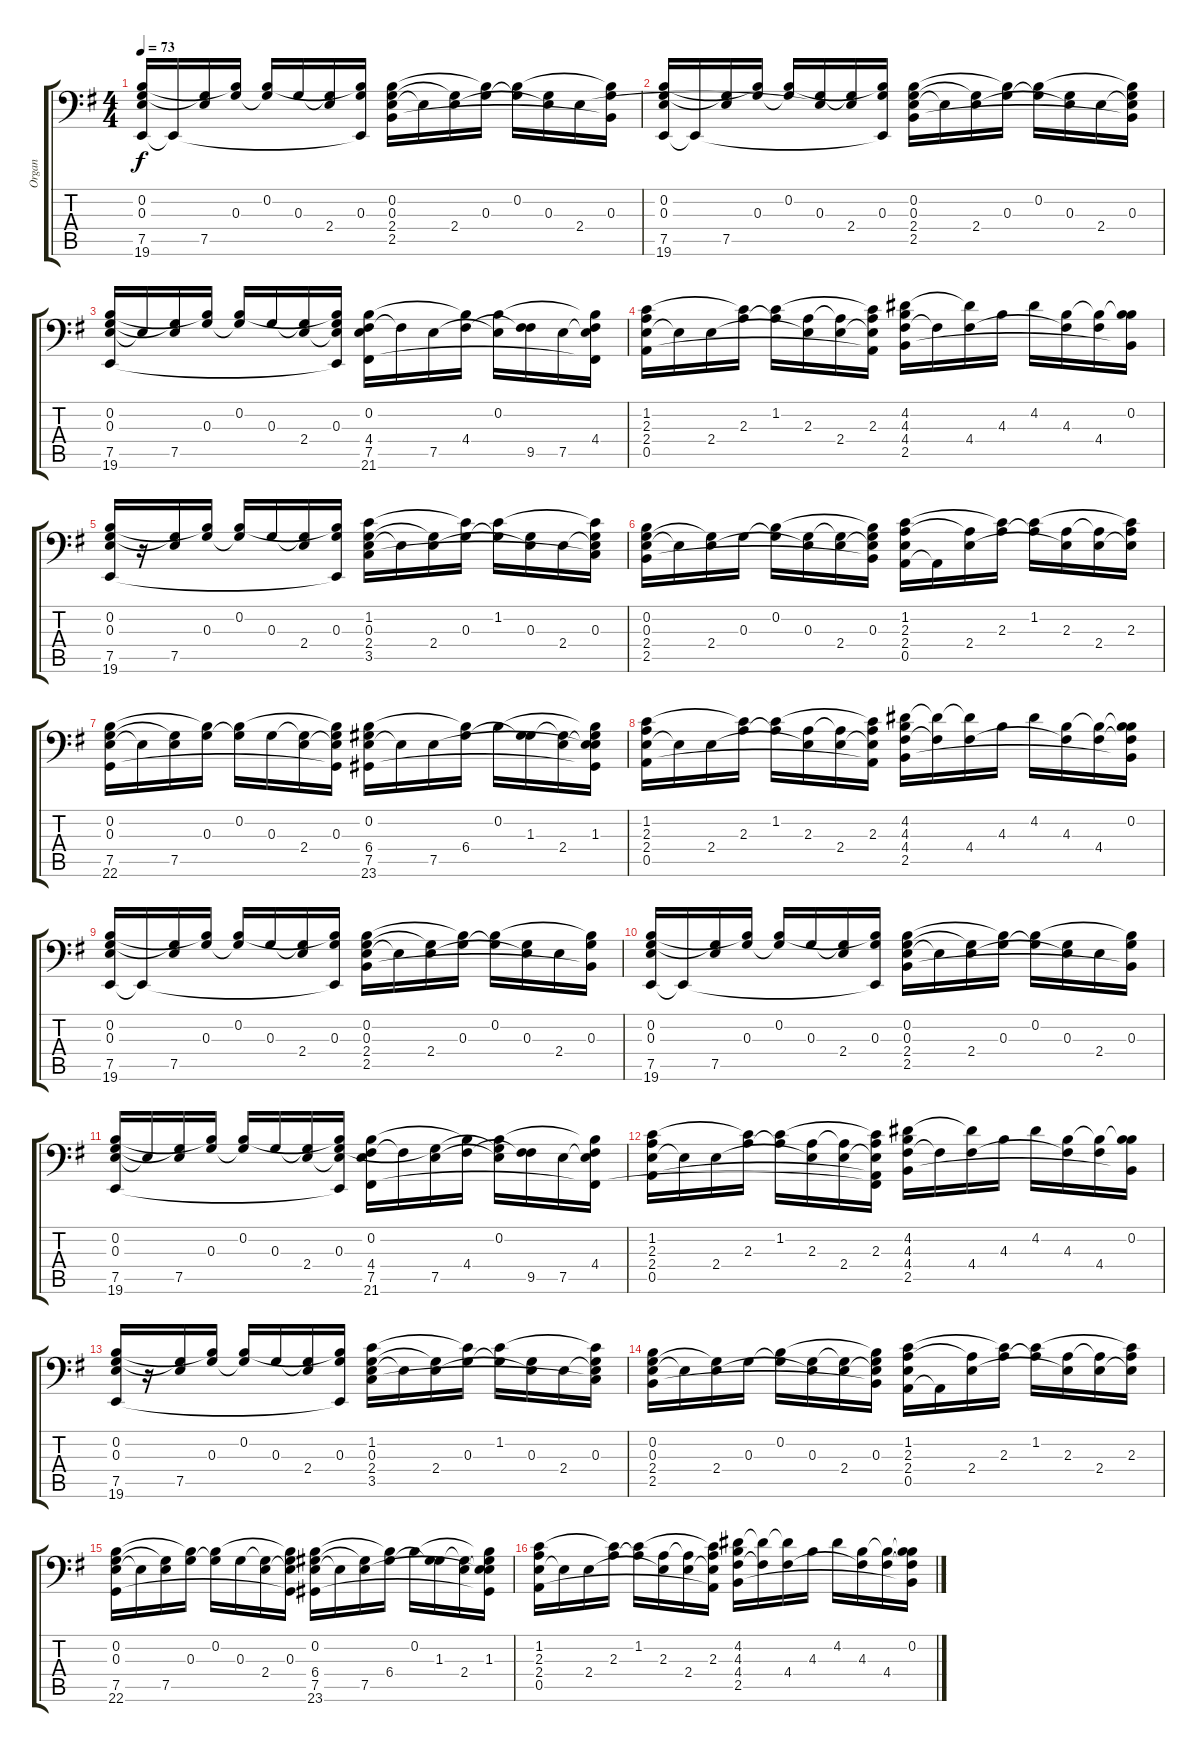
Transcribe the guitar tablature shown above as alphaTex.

\track ("Organ" "Organ") {instrument churchorgan}
\staff {score tabs}
\tuning (E4 B3 G3 D3 A2 A0 Bb-1) {hide}
\ts (4 4)
\tempo 73
\clef f4
\ks g
(0.2 0.3 7.5 19.6).16{dy f} 19.6{t}.16 (0.3{t} 7.5).16 (0.2{t} 0.3).16 (0.2 0.3{t}).16 0.3.16 (0.3{t} 2.4).16 (0.2{t} 0.3 19.6{t}).16 (0.2 0.3 2.4 2.5).16 2.4{t}.16 (0.3{t} 2.4).16 (0.2{t} 0.3).16 (0.2 0.3{t}).16 (0.3 2.4{t}).16 2.4.16 (0.2{t} 0.3 2.5{t}).16 |
(0.2 0.3 7.5 19.6).16 19.6{t}.16 (0.3{t} 7.5).16 (0.2{t} 0.3).16 (0.2 0.3{t}).16 (0.3 2.4{t}).16 (0.3{t} 2.4).16 (0.2{t} 0.3 19.6{t}).16 (0.2 0.3 2.4 2.5).16 2.4{t}.16 (0.3{t} 2.4).16 (0.2{t} 0.3).16 (0.2 0.3{t}).16 (0.3 2.4{t}).16 2.4.16 (0.2{t} 0.3 2.4{t} 2.5{t}).16 |
(0.2 0.3 7.5 19.6).16 7.5{t}.16 (0.3{t} 7.5).16 (0.2{t} 0.3).16 (0.2 0.3{t}).16 0.3.16 (0.3{t} 2.4).16 (0.2{t} 0.3 2.4{t} 19.6{t}).16 (0.2 4.4 7.5 21.6).16 4.4{t}.16 7.5.16 (0.2{t} 4.4).16 (0.2 7.5{t}).16 (4.4{t} 9.5).16 7.5.16 (0.2{t} 4.4 7.5{t} 21.6{t}).16 |
(1.2 2.3 2.4 0.5).16 2.4{t}.16 2.4.16 (1.2{t} 2.3).16 (1.2 2.3{t}).16 (2.3 2.4{t}).16 (2.3{t} 2.4).16 (1.2{t} 2.3 2.4{t} 0.5{t}).16 (4.2 4.3 4.4 2.5).16 4.4{t}.16 (4.2{t} 4.4).16 4.3.16 4.2.16 (4.3 4.4{t}).16 (4.3{t} 4.4).16 (0.2 4.3{t} 2.5{t}).16 |
(0.2 0.3 7.5 19.6).16 r.16 (0.3{t} 7.5).16 (0.2{t} 0.3).16 (0.2 0.3{t}).16 0.3.16 (0.3{t} 2.4).16 (0.2{t} 0.3 19.6{t}).16 (1.2 0.3 2.4 3.5).16 2.4{t}.16 (0.3{t} 2.4).16 (1.2{t} 0.3).16 (1.2 0.3{t}).16 (0.3 2.4{t}).16 2.4.16 (1.2{t} 0.3 2.4{t} 3.5{t}).16 |
(0.2 0.3 2.4 2.5).16 2.4{t}.16 (0.3{t} 2.4).16 0.3.16 (0.2 0.3{t}).16 (0.3 2.4{t}).16 (0.3{t} 2.4).16 (0.2{t} 0.3 2.4{t} 2.5{t}).16 (1.2 2.3 2.4 0.5).16 0.5{t}.16 (2.3{t} 2.4).16 (1.2{t} 2.3).16 (1.2 2.3{t}).16 (2.3 2.4{t}).16 (2.3{t} 2.4).16 (1.2{t} 2.3 2.4{t}).16 |
(0.2 0.3 7.5 22.6).16 7.5{t}.16 (0.3{t} 7.5).16 (0.2{t} 0.3).16 (0.2 0.3{t}).16 0.3.16 (0.3{t} 2.4).16 (0.2{t} 0.3 2.4{t} 22.6{t}).16 (0.2 6.4 7.5 23.6).16 7.5{t}.16 7.5.16 (0.2{t} 6.4).16 0.2.16 (1.3 6.4{t}).16 (1.3{t} 2.4).16 (0.2{t} 1.3 2.4{t} 7.5{t} 23.6{t}).16 |
(1.2 2.3 2.4 0.5).16 2.4{t}.16 2.4.16 (1.2{t} 2.3).16 (1.2 2.3{t}).16 (2.3 2.4{t}).16 (2.3{t} 2.4).16 (1.2{t} 2.3 2.4{t} 0.5{t}).16 (4.2 4.3 4.4 2.5).16 (4.2{t} 4.4{t}).16 (4.2{t} 4.4).16 4.3.16 4.2.16 (4.3 4.4{t}).16 (4.3{t} 4.4).16 (0.2 4.3{t} 4.4{t} 2.5{t}).16 |
(0.2 0.3 7.5 19.6).16 19.6{t}.16 (0.3{t} 7.5).16 (0.2{t} 0.3).16 (0.2 0.3{t}).16 0.3.16 (0.3{t} 2.4).16 (0.2{t} 0.3 19.6{t}).16 (0.2 0.3 2.4 2.5).16 2.4{t}.16 (0.3{t} 2.4).16 (0.2{t} 0.3).16 (0.2 0.3{t}).16 (0.3 2.4{t}).16 2.4.16 (0.2{t} 0.3 2.5{t}).16 |
(0.2 0.3 7.5 19.6).16 19.6{t}.16 (0.3{t} 7.5).16 (0.2{t} 0.3).16 (0.2 0.3{t}).16 0.3.16 (0.3{t} 2.4).16 (0.2{t} 0.3 19.6{t}).16 (0.2 0.3 2.4 2.5).16 2.4{t}.16 (0.3{t} 2.4).16 (0.2{t} 0.3).16 (0.2 0.3{t}).16 (0.3 2.4{t}).16 2.4.16 (0.2{t} 0.3 2.5{t}).16 |
(0.2 0.3 7.5 19.6).16 7.5{t}.16 (0.3{t} 7.5).16 (0.2{t} 0.3).16 (0.2 0.3{t}).16 0.3.16 (0.3{t} 2.4).16 (0.2{t} 0.3 2.4{t} 19.6{t}).16 (0.2 4.4 7.5 21.6).16 4.4{t}.16 (0.3{t} 7.5).16 (0.2{t} 4.4).16 (0.2 0.3{t} 7.5{t}).16 (4.4{t} 9.5).16 7.5.16 (0.2{t} 4.4 7.5{t} 21.6{t}).16 |
(1.2 2.3 2.4 0.5).16 2.4{t}.16 2.4.16 (1.2{t} 2.3).16 (1.2 2.3{t}).16 (2.3 2.4{t}).16 (2.3{t} 2.4).16 (1.2{t} 2.3 2.4{t} 0.5{t} 21.6{t}).16 (4.2 4.3 4.4 2.5).16 4.4{t}.16 (4.2{t} 4.4).16 4.3.16 4.2.16 (4.3 4.4{t}).16 (4.3{t} 4.4).16 (0.2 4.3{t} 2.5{t}).16 |
(0.2 0.3 7.5 19.6).16 r.16 (0.3{t} 7.5).16 (0.2{t} 0.3).16 (0.2 0.3{t}).16 0.3.16 (0.3{t} 2.4).16 (0.2{t} 0.3 19.6{t}).16 (1.2 0.3 2.4 3.5).16 2.4{t}.16 (0.3{t} 2.4).16 (1.2{t} 0.3).16 (1.2 0.3{t}).16 (0.3 2.4{t}).16 2.4.16 (1.2{t} 0.3 2.4{t} 3.5{t}).16 |
(0.2 0.3 2.4 2.5).16 2.4{t}.16 (0.3{t} 2.4).16 0.3.16 (0.2 0.3{t}).16 (0.3 2.4{t}).16 (0.3{t} 2.4).16 (0.2{t} 0.3 2.4{t} 2.5{t}).16 (1.2 2.3 2.4 0.5).16 0.5{t}.16 (2.3{t} 2.4).16 (1.2{t} 2.3).16 (1.2 2.3{t}).16 (2.3 2.4{t}).16 (2.3{t} 2.4).16 (1.2{t} 2.3 2.4{t}).16 |
(0.2 0.3 7.5 22.6).16 7.5{t}.16 (0.3{t} 7.5).16 (0.2{t} 0.3).16 (0.2 0.3{t}).16 0.3.16 (0.3{t} 2.4).16 (0.2{t} 0.3 2.4{t} 22.6{t}).16 (0.2 6.4 7.5 23.6).16 7.5{t}.16 (6.4{t} 7.5).16 (0.2{t} 6.4).16 0.2.16 (1.3 6.4{t}).16 (1.3{t} 2.4).16 (0.2{t} 1.3 2.4{t} 7.5{t} 23.6{t}).16 |
(1.2 2.3 2.4 0.5).16 2.4{t}.16 2.4.16 (1.2{t} 2.3).16 (1.2 2.3{t}).16 (2.3 2.4{t}).16 (2.3{t} 2.4).16 (1.2{t} 2.3 2.4{t} 0.5{t}).16 (4.2 4.3 4.4 2.5).16 (4.2{t} 4.4{t}).16 (4.2{t} 4.4).16 4.3.16 4.2.16 (4.3 4.4{t}).16 (4.3{t} 4.4).16 (0.2 4.3{t} 4.4{t} 2.5{t}).16
